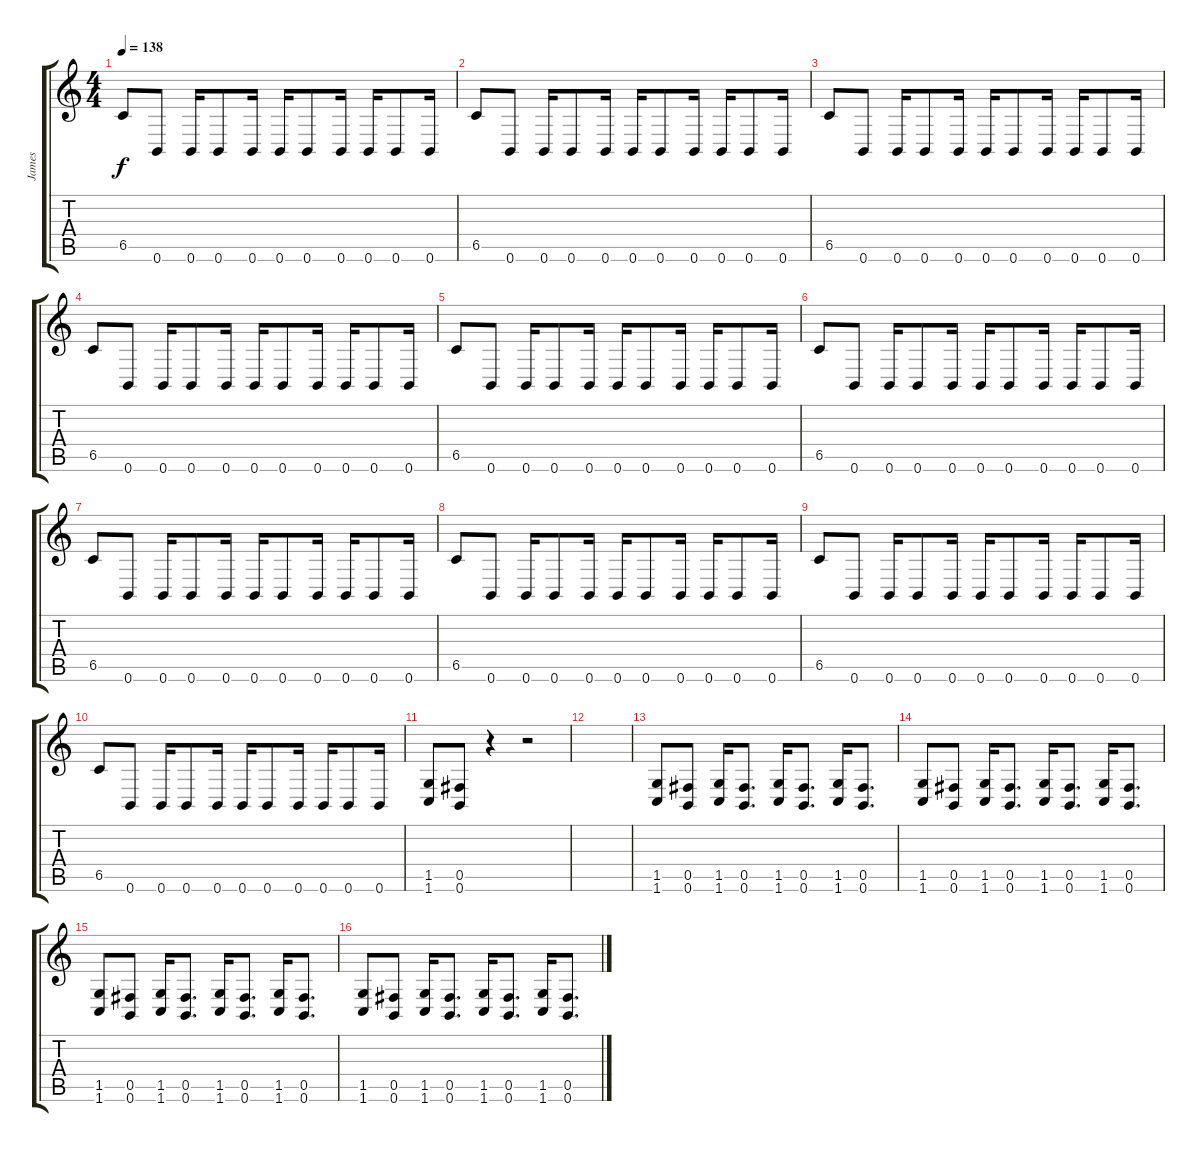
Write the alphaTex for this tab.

\track ("James" "James") {instrument distortionguitar}
\staff {score tabs}
\tuning (Db4 Ab3 E3 B2 Gb2 B1) {hide}
\ts (4 4)
\tempo 138
\clef g2
\ks c
6.5.8{dy f} 0.6.8 0.6.16 0.6.8 0.6.16 0.6.16 0.6.8 0.6.16 0.6.16 0.6.8 0.6.16 |
6.5.8 0.6.8 0.6.16 0.6.8 0.6.16 0.6.16 0.6.8 0.6.16 0.6.16 0.6.8 0.6.16 |
6.5.8 0.6.8 0.6.16 0.6.8 0.6.16 0.6.16 0.6.8 0.6.16 0.6.16 0.6.8 0.6.16 |
6.5.8 0.6.8 0.6.16 0.6.8 0.6.16 0.6.16 0.6.8 0.6.16 0.6.16 0.6.8 0.6.16 |
6.5.8 0.6.8 0.6.16 0.6.8 0.6.16 0.6.16 0.6.8 0.6.16 0.6.16 0.6.8 0.6.16 |
6.5.8 0.6.8 0.6.16 0.6.8 0.6.16 0.6.16 0.6.8 0.6.16 0.6.16 0.6.8 0.6.16 |
6.5.8 0.6.8 0.6.16 0.6.8 0.6.16 0.6.16 0.6.8 0.6.16 0.6.16 0.6.8 0.6.16 |
6.5.8 0.6.8 0.6.16 0.6.8 0.6.16 0.6.16 0.6.8 0.6.16 0.6.16 0.6.8 0.6.16 |
6.5.8 0.6.8 0.6.16 0.6.8 0.6.16 0.6.16 0.6.8 0.6.16 0.6.16 0.6.8 0.6.16 |
6.5.8 0.6.8 0.6.16 0.6.8 0.6.16 0.6.16 0.6.8 0.6.16 0.6.16 0.6.8 0.6.16 |
(1.5 1.6).8 (0.5 0.6).8 r.4 r.2 |
|
(1.5 1.6).8 (0.5 0.6).8 (1.5 1.6).16 (0.5 0.6).8{d} (1.5 1.6).16 (0.5 0.6).8{d} (1.5 1.6).16 (0.5 0.6).8{d} |
(1.5 1.6).8 (0.5 0.6).8 (1.5 1.6).16 (0.5 0.6).8{d} (1.5 1.6).16 (0.5 0.6).8{d} (1.5 1.6).16 (0.5 0.6).8{d} |
(1.5 1.6).8 (0.5 0.6).8 (1.5 1.6).16 (0.5 0.6).8{d} (1.5 1.6).16 (0.5 0.6).8{d} (1.5 1.6).16 (0.5 0.6).8{d} |
(1.5 1.6).8 (0.5 0.6).8 (1.5 1.6).16 (0.5 0.6).8{d} (1.5 1.6).16 (0.5 0.6).8{d} (1.5 1.6).16 (0.5 0.6).8{d}
